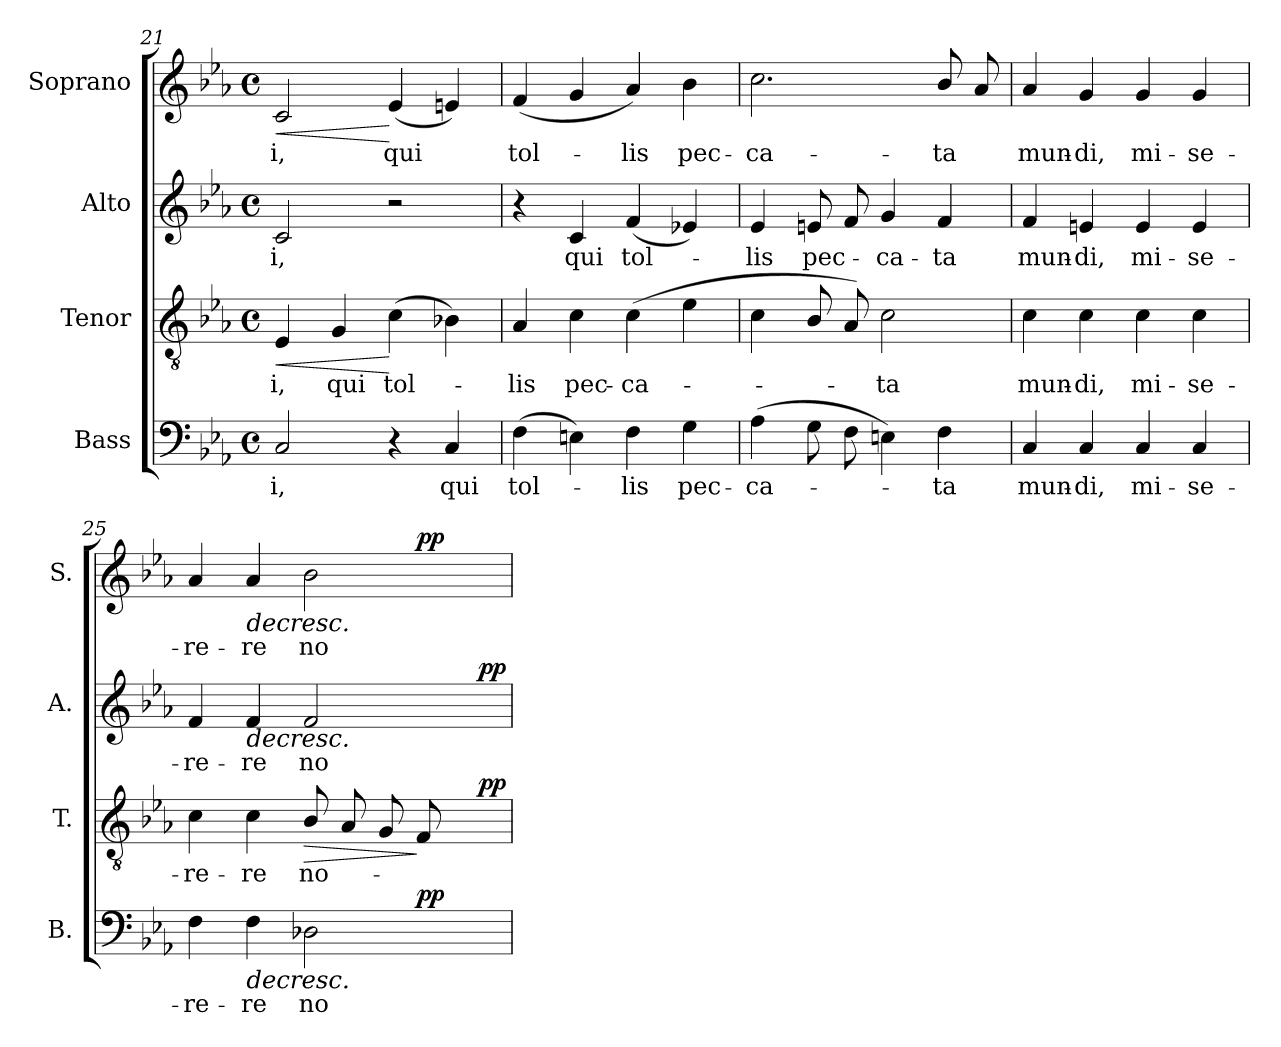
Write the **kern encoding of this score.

**kern	**text	**dynam	**kern	**text	**dynam	**kern	**text	**dynam	**kern	**text	**dynam
*part4	*part4	*part4	*part3	*part3	*part3	*part2	*part2	*part2	*part1	*part1	*part1
*staff4	*staff4	*staff4	*staff3	*staff3	*staff3	*staff2	*staff2	*staff2	*staff1	*staff1	*staff1
*I"Bass	*	*	*I"Tenor	*	*	*I"Alto	*	*	*I"Soprano	*	*
*I'B.	*	*	*I'T.	*	*	*I'A.	*	*	*I'S.	*	*
*clefF4	*	*	*clefGv2	*	*	*clefG2	*	*	*clefG2	*	*
*	*	*	*ITrd7c12	*	*	*	*	*	*	*	*
*k[b-e-a-]	*	*	*k[b-e-a-]	*	*	*k[b-e-a-]	*	*	*k[b-e-a-]	*	*
*E-:	*	*	*E-:	*	*	*E-:	*	*	*E-:	*	*
*M4/4	*	*	*M4/4	*	*	*M4/4	*	*	*M4/4	*	*
*met(c)	*	*	*met(c)	*	*	*met(c)	*	*	*met(c)	*	*
=21	=21	=21	=21	=21	=21	=21	=21	=21	=21	=21	=21
!	!LO:LY:b:color=#000000	!	!	!	!	!	!	!	!	!	!
!	!	!	!	!LO:LY:b:color=#000000	!LO:HP:b	!	!	!	!	!	!
!	!	!	!	!	!	!	!LO:LY:b:color=#000000	!	!	!	!
!	!	!	!	!	!	!	!	!	!	!LO:LY:b:color=#000000	!LO:HP:b
2Ci/	-i,	.	4EE-i/	-i,	<	2ci/	-i,	.	2ci/	-i,	<
!	!	!	!	!LO:LY:b:color=#000000	!	!	!	!	!	!	!
.	.	.	4GGi/	qui	.	.	.	.	.	.	.
!	!	!	!	!LO:LY:b:color=#000000	!	!	!	!	!	!	!
!	!	!	!	!	!	!	!	!	!	!LO:LY:b:color=#000000	!
4r	.	.	(4Ci\	tol-	[	2r	.	.	(4e-i/	qui	[
!	!LO:LY:b:color=#000000	!	!	!	!	!	!	!	!	!	!
4Ci/	qui	.	4BB-Xi\)	.	.	.	.	.	4eni/)	.	.
=22	=22	=22	=22	=22	=22	=22	=22	=22	=22	=22	=22
!	!LO:LY:b:color=#000000	!	!	!	!	!	!	!	!	!	!
!	!	!	!	!LO:LY:b:color=#000000	!	!	!	!	!	!	!
!	!	!	!	!	!	!	!	!	!	!LO:LY:b:color=#000000	!
(4Fi\	tol-	.	4AA-i/	-lis	.	4r	.	.	(4fi/	tol-	.
!	!	!	!	!LO:LY:b:color=#000000	!	!	!	!	!	!	!
!	!	!	!	!	!	!	!LO:LY:b:color=#000000	!	!	!	!
4Eni\)	.	.	4Ci\	pec-	.	4ci/	qui	.	4gi/	.	.
!	!LO:LY:b:color=#000000	!	!	!	!	!	!	!	!	!	!
!	!	!	!	!LO:LY:b:color=#000000	!	!	!	!	!	!	!
!	!	!	!	!	!	!	!LO:LY:b:color=#000000	!	!	!	!
!	!	!	!	!	!	!	!	!	!	!LO:LY:b:color=#000000	!
4Fi\	-lis	.	(4Ci\	-ca-	.	(4fi/	tol-	.	4a-i/)	-lis	.
!	!LO:LY:b:color=#000000	!	!	!	!	!	!	!	!	!	!
!	!	!	!	!	!	!	!	!	!	!LO:LY:b:color=#000000	!
4Gi\	pec-	.	4E-i\	.	.	4e-Xi/)	.	.	4b-i\	pec-	.
=23	=23	=23	=23	=23	=23	=23	=23	=23	=23	=23	=23
!	!LO:LY:b:color=#000000	!	!	!	!	!	!	!	!	!	!
!	!	!	!	!	!	!	!LO:LY:b:color=#000000	!	!	!	!
!	!	!	!	!	!	!	!	!	!	!LO:LY:b:color=#000000	!
(4A-i\	-ca-	.	4Ci\	.	.	4e-i/	-lis	.	2.cci\	-ca-	.
!	!	!	!	!	!	!	!LO:LY:b:color=#000000	!	!	!	!
8Gi\	.	.	8BB-i/	.	.	8eni/	pec-	.	.	.	.
8Fi\	.	.	8AA-i/)	.	.	8fi/	.	.	.	.	.
!	!	!	!	!LO:LY:b:color=#000000	!	!	!	!	!	!	!
!	!	!	!	!	!	!	!LO:LY:b:color=#000000	!	!	!	!
4Eni\)	.	.	2Ci\	-ta	.	4gi/	-ca-	.	.	.	.
!	!LO:LY:b:color=#000000	!	!	!	!	!	!	!	!	!	!
!	!	!	!	!	!	!	!LO:LY:b:color=#000000	!	!	!	!
!	!	!	!	!	!	!	!	!	!	!LO:LY:b:color=#000000	!
4Fi\	-ta	.	.	.	.	4fi/	-ta	.	8b-i/	-ta	.
.	.	.	.	.	.	.	.	.	8a-i/	.	.
!!LO:LB:g=z
=24	=24	=24	=24	=24	=24	=24	=24	=24	=24	=24	=24
!	!LO:LY:b:color=#000000	!	!	!	!	!	!	!	!	!	!
!	!	!	!	!LO:LY:b:color=#000000	!	!	!	!	!	!	!
!	!	!	!	!	!	!	!LO:LY:b:color=#000000	!	!	!	!
!	!	!	!	!	!	!	!	!	!	!LO:LY:b:color=#000000	!
4Ci/	mun-	.	4Ci\	mun-	.	4fi/	mun-	.	4a-i/	mun-	.
!	!LO:LY:b:color=#000000	!	!	!	!	!	!	!	!	!	!
!	!	!	!	!LO:LY:b:color=#000000	!	!	!	!	!	!	!
!	!	!	!	!	!	!	!LO:LY:b:color=#000000	!	!	!	!
!	!	!	!	!	!	!	!	!	!	!LO:LY:b:color=#000000	!
4Ci/	-di,	.	4Ci\	-di,	.	4eni/	-di,	.	4gi/	-di,	.
!	!LO:LY:b:color=#000000	!	!	!	!	!	!	!	!	!	!
!	!	!	!	!LO:LY:b:color=#000000	!	!	!	!	!	!	!
!	!	!	!	!	!	!	!LO:LY:b:color=#000000	!	!	!	!
!	!	!	!	!	!	!	!	!	!	!LO:LY:b:color=#000000	!
4Ci/	mi-	.	4Ci\	mi-	.	4ei/	mi-	.	4gi/	mi-	.
!	!LO:LY:b:color=#000000	!	!	!	!	!	!	!	!	!	!
!	!	!	!	!LO:LY:b:color=#000000	!	!	!	!	!	!	!
!	!	!	!	!	!	!	!LO:LY:b:color=#000000	!	!	!	!
!	!	!	!	!	!	!	!	!	!	!LO:LY:b:color=#000000	!
4Ci/	-se-	.	4Ci\	-se-	.	4ei/	-se-	.	4gi/	-se-	.
=25	=25	=25	=25	=25	=25	=25	=25	=25	=25	=25	=25
!	!LO:LY:b:color=#000000	!	!	!	!	!	!	!	!	!	!
!	!	!	!	!LO:LY:b:color=#000000	!	!	!	!	!	!	!
!	!	!	!	!	!	!	!LO:LY:b:color=#000000	!	!	!	!
!	!	!	!	!	!	!	!	!	!	!LO:LY:b:color=#000000	!
*^	*	*	*^	*	*	*^	*	*	*^	*	*
4Fi\	2..ryy	-re-	.	4Ci\	2ryy	-re-	.	4fi/	2ryy	-re-	.	4a-i/	2..ryy	-re-	.
!	!	!LO:LY:b:color=#000000	!LO:HP:b	!	!	!	!	!	!	!	!	!	!	!	!
!	!	!	!	!	!	!LO:LY:b:color=#000000	!	!	!	!	!	!	!	!	!
!	!	!	!	!	!	!	!	!	!	!LO:LY:b:color=#000000	!LO:HP:b	!	!	!	!
!	!	!	!	!	!	!	!	!	!	!	!	!	!	!LO:LY:b:color=#000000	!LO:HP:b
4Fi\	.	-re	>	4Ci\	.	-re	.	4fi/	.	-re	>	4a-i/	.	-re	>
!	!	!LO:LY:b:color=#000000	!	!	!	!	!	!	!	!	!	!	!	!	!
!	!	!	!	!	!	!LO:LY:b:color=#000000	!LO:HP:b	!	!	!	!	!	!	!	!
!	!	!	!	!	!	!	!	!	!	!LO:LY:b:color=#000000	!	!	!	!	!
!	!	!	!	!	!	!	!	!	!	!	!	!	!	!LO:LY:b:color=#000000	!
2D-Xi\	.	no-	.	8BB-i/	4ryy	no-	>	2fi/	4ryy	no-	.	2b-i\	.	no-	.
.	.	.	.	8AA-i/	.	.	.	.	.	.	.	.	.	.	.
.	.	.	.	8GGi/	8ryy	.	.	.	8ryy	.	.	.	.	.	.
.	8ryy	.	pp	8FFi/	16ryy	.	]	.	16ryy	.	.	.	8ryy	.	pp
.	.	.	.	.	32ryy	.	.	.	32ryy	.	.	.	.	.	.
.	.	.	.	.	64ryy	.	.	.	64ryy	.	.	.	.	.	.
.	.	.	.	.	128...ryy	.	.	.	128...ryy	.	.	.	.	.	.
.	.	.	.	.	1024ryy	.	pp	.	1024ryy	.	pp	.	.	.	.
.	.	.	]	.	.	.	.	.	.	.	]	.	.	.	]
*v	*v	*	*	*	*	*	*	*v	*v	*	*	*v	*v	*	*
*	*	*	*v	*v	*	*	*	*	*	*	*	*
=	=	=	=	=	=	=	=	=	=	=	=
*-	*-	*-	*-	*-	*-	*-	*-	*-	*-	*-	*-
